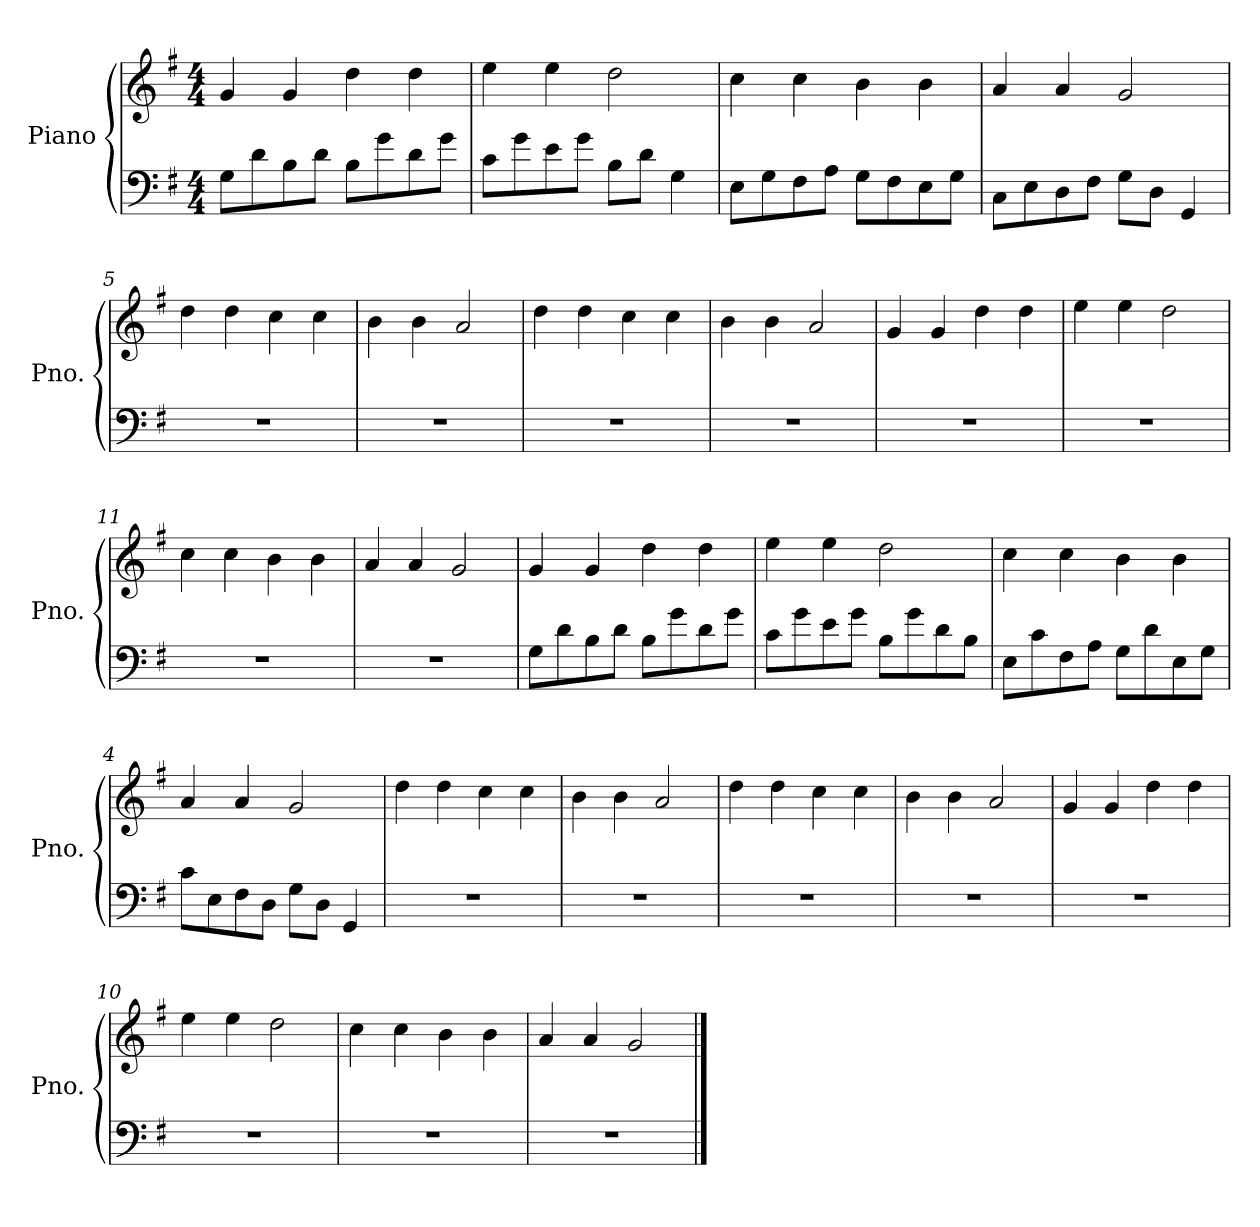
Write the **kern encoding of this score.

**kern	**kern
*part1	*part1
*staff2	*staff1
*I"Piano	*
*I'Pno.	*
*clefF4	*clefG2
*k[f#]	*k[f#]
*M4/4	*M4/4
=1	=1
8G\L	4g/
8d\	.
8B\	4g/
8d\J	.
8B\L	4dd\
8g\	.
8d\	4dd\
8g\J	.
=2	=2
8c\L	4ee\
8g\	.
8e\	4ee\
8g\J	.
8B\L	2dd\
8d\J	.
4G\	.
=3	=3
8E\L	4cc\
8G\	.
8F#\	4cc\
8A\J	.
8G\L	4b\
8F#\	.
8E\	4b\
8G\J	.
=4	=4
8C\L	4a/
8E\	.
8D\	4a/
8F#\J	.
8G\L	2g/
8D\J	.
4GG/	.
!!LO:LB:g=z
=5	=5
1r	4dd\
.	4dd\
.	4cc\
.	4cc\
=6	=6
1r	4b\
.	4b\
.	2a/
=7	=7
1r	4dd\
.	4dd\
.	4cc\
.	4cc\
=8	=8
1r	4b\
.	4b\
.	2a/
!!LO:LB:g=z
=9	=9
1r	4g/
.	4g/
.	4dd\
.	4dd\
=10	=10
1r	4ee\
.	4ee\
.	2dd\
=11	=11
1r	4cc\
.	4cc\
.	4b\
.	4b\
=12	=12
1r	4a/
.	4a/
.	2g/
!!LO:PB:g=z
=1	=1
8G\L	4g/
8d\	.
8B\	4g/
8d\J	.
8B\L	4dd\
8g\	.
8d\	4dd\
8g\J	.
=2	=2
8c\L	4ee\
8g\	.
8e\	4ee\
8g\J	.
8B\L	2dd\
8g\	.
8d\	.
8B\J	.
=3	=3
8E\L	4cc\
8c\	.
8F#\	4cc\
8A\J	.
8G\L	4b\
8d\	.
8E\	4b\
8G\J	.
=4	=4
8c\L	4a/
8E\	.
8F#\	4a/
8D\J	.
8G\L	2g/
8D\J	.
4GG/	.
!!LO:LB:g=z
=5	=5
1r	4dd\
.	4dd\
.	4cc\
.	4cc\
=6	=6
1r	4b\
.	4b\
.	2a/
=7	=7
1r	4dd\
.	4dd\
.	4cc\
.	4cc\
=8	=8
1r	4b\
.	4b\
.	2a/
!!LO:LB:g=z
=9	=9
1r	4g/
.	4g/
.	4dd\
.	4dd\
=10	=10
1r	4ee\
.	4ee\
.	2dd\
=11	=11
1r	4cc\
.	4cc\
.	4b\
.	4b\
=12	=12
1r	4a/
.	4a/
.	2g/
==	==
*-	*-
